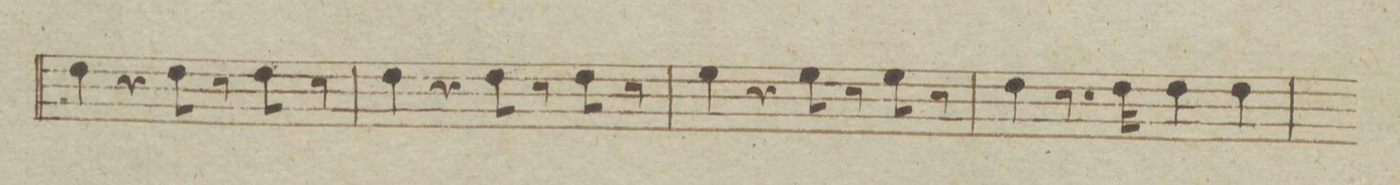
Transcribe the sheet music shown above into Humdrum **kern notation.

**kern	**dynam
*I"Corno Primo in Es.	*
*clefG2	*
*k[b-e-a-]	*
*met(c)	*
*M4/4	*
4f\	.
4r	.
8f\	.
8r	.
8f\	.
8r	.
=15	=15
4f\	.
4r	.
8f\	.
8r	.
8f\	.
8r	.
=16	=16
4g\	.
4r	.
8g\	.
8r	.
8g\	.
8r	.
=17	=17
4f\	.
8.r	.
16f\	.
4f\	.
4f\	.
=18	=18
*-	*-
